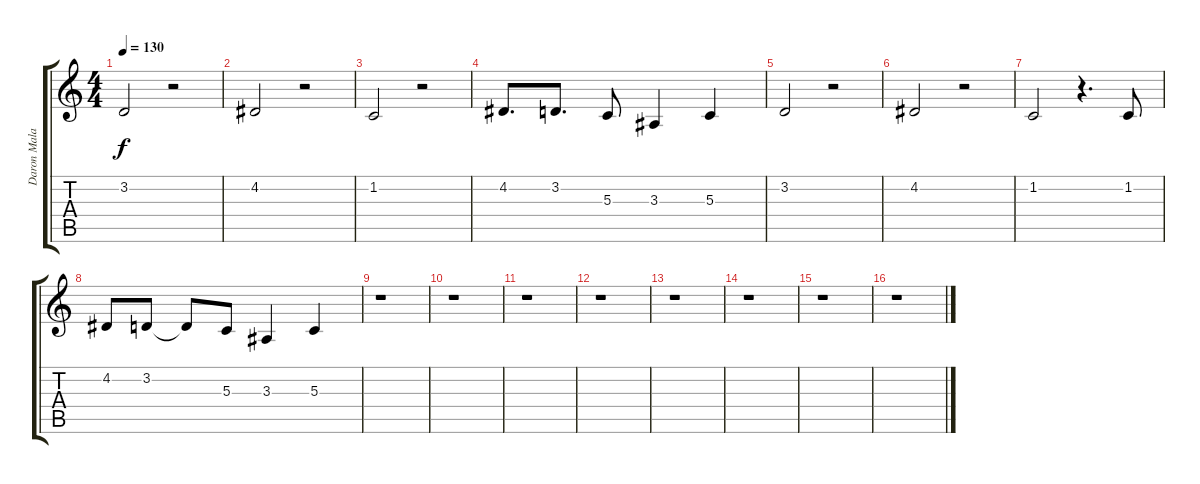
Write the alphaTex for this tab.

\track ("Daron Malakian" "Daron Mala") {instrument oboe}
\staff {score tabs}
\tuning (E4 B3 G3 D3 A2 E2) {hide}
\ts (4 4)
\tempo 130
\clef g2
\ks c
3.2.2{dy f} r.2 |
4.2.2 r.2 |
1.2.2 r.2 |
4.2.8{d} 3.2.8{d} 5.3.8 3.3.4 5.3.4 |
3.2.2 r.2 |
4.2.2 r.2 |
1.2.2 r.4{d} 1.2.8 |
4.2.8 3.2.8 3.2{t}.8 5.3.8 3.3.4 5.3.4 |
r.1 |
r.1 |
r.1 |
r.1 |
r.1 |
r.1 |
r.1 |
r.1
